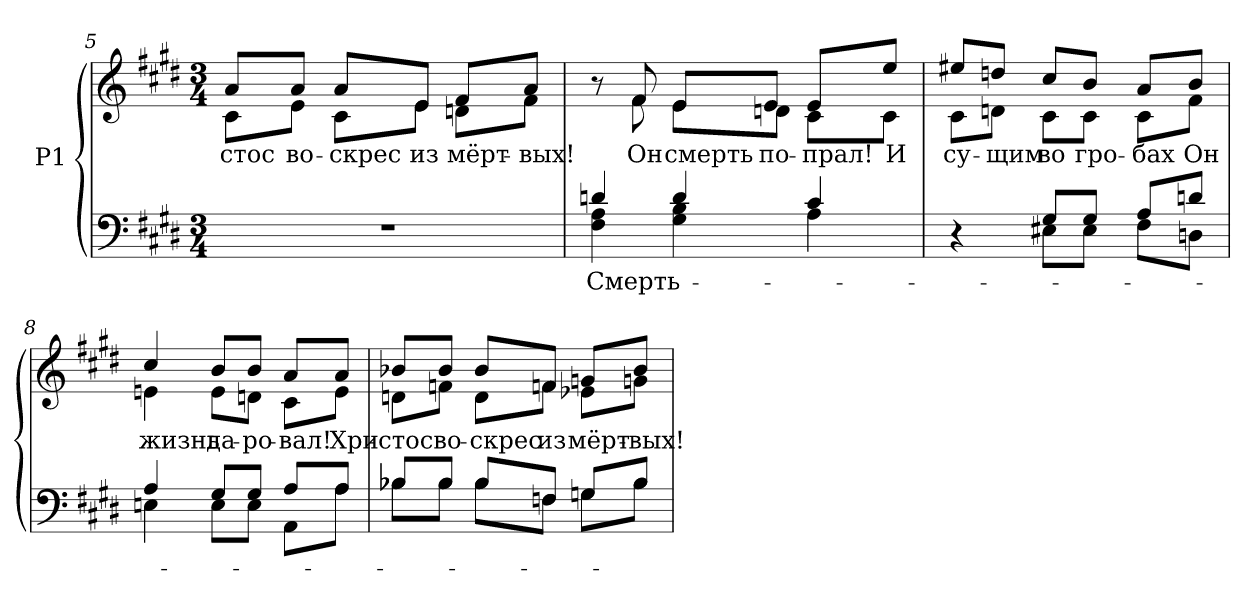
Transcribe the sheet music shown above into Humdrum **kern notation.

**kern	**text	**kern	**text
*part1	*part1	*part1	*part1
*staff2	*staff2	*staff1	*staff1
*I"P1	*	*	*
*clefF4	*	*clefG2	*
*k[f#c#g#d#]	*	*k[f#c#g#d#]	*
*E:	*	*E:	*
*M3/4	*	*M3/4	*
=5	=5	=5	=5
!LO:N:vis=1	!	!	!
!	!	!	!LO:LY:b:color=#000000
*	*	*^	*
2.r	.	8ai/L	8c#i\L	-стос
!	!	!	!	!LO:LY:b:color=#000000
.	.	8ai/J	8ei\J	во-
!	!	!	!	!LO:LY:b:color=#000000
.	.	8ai/L	8c#i\L	-скрес
!	!	!	!	!LO:LY:b:color=#000000
.	.	8ei/J	8ei\J	из
!	!	!	!	!LO:LY:b:color=#000000
.	.	8f#i/L	8dni\L	мёрт-
!	!	!	!	!LO:LY:b:color=#000000
.	.	8ai/J	8f#i\J	-вых!
=6	=6	=6	=6	=6
!	!LO:LY:a:color=#000000	!	!	!
*^	*	*	*	*
4dni/	4F#i\ 4Ai	Смерть-	8r	8ryy	.
!	!	!	!	!	!LO:LY:b:color=#000000
.	.	.	8f#i/	8f#i\	Он
!	!	!	!	!	!LO:LY:b:color=#000000
4di/	4G#i\ 4Bi	.	8ei/L	8ei\L	смерть
!	!	!	!	!	!LO:LY:b:color=#000000
.	.	.	8ei/J	8dni\J	по-
!	!	!	!	!	!LO:LY:b:color=#000000
4c#i/	4Ai\	.	8ei/L	8c#i\L	-прал!
!	!	!	!	!	!LO:LY:b:color=#000000
.	.	.	8eei/J	8c#i\J	И
!!LO:LB:g=z	!!
=7	=7	=7	=7	=7	=7
!	!	!	!	!	!LO:LY:b:color=#000000
4r	4ryy	.	8ee#Xi/L	8c#i\L	су-
!	!	!	!	!	!LO:LY:b:color=#000000
.	.	.	8ddni/J	8dni\J	-щим
!	!	!	!	!	!LO:LY:b:color=#000000
8G#i/L	8E#Xi\L	.	8cc#i/L	8c#i\L	во
!	!	!	!	!	!LO:LY:b:color=#000000
8G#i/J	8E#i\J	.	8bi/J	8c#i\J	гро-
!	!	!	!	!	!LO:LY:b:color=#000000
8Ai/L	8F#i\L	.	8ai/L	8c#i\L	-бах
!	!	!	!	!	!LO:LY:b:color=#000000
8dni/J	8Dni\J	.	8bi/J	8f#i\J	Он
=8	=8	=8	=8	=8	=8
!	!	!	!	!	!LO:LY:b:color=#000000
4Ai/	4Eni\	.	4cc#i/	4eni\	жизнь
!	!	!	!	!	!LO:LY:b:color=#000000
8G#i/L	8Ei\L	.	8bi/L	8ei\L	да-
!	!	!	!	!	!LO:LY:b:color=#000000
8G#i/J	8Ei\J	.	8bi/J	8dni\J	-ро-
!	!	!	!	!	!LO:LY:b:color=#000000
8Ai/L	8AAi\L	.	8ai/L	8c#i\L	-вал!
!	!	!	!	!	!LO:LY:b:color=#000000
8Ai/J	8Ai\J	.	8ai/J	8ei\J	Хри-
=9	=9	=9	=9	=9	=9
!	!	!	!	!	!LO:LY:b:color=#000000
8B-Xi/L	8B-i\L	.	8b-Xi/L	8dni\L	-стос
!	!	!	!	!	!LO:LY:b:color=#000000
8B-i/J	8B-i\J	.	8b-i/J	8fni\J	во-
!	!	!	!	!	!LO:LY:b:color=#000000
8B-i/L	8B-i\L	.	8b-i/L	8di\L	-скрес
!	!	!	!	!	!LO:LY:b:color=#000000
8Fni/J	8Fi\J	.	8fni/J	8fi\J	из
!	!	!	!	!	!LO:LY:b:color=#000000
8Gni/L	8Gi\L	.	8gni/L	8e-Xi\L	мёрт-
!	!	!	!	!	!LO:LY:b:color=#000000
8B-i/J	8B-i\J	.	8b-i/J	8gni\J	-вых!
*v	*v	*	*	*	*
*	*	*v	*v	*
=	=	=	=
*-	*-	*-	*-
